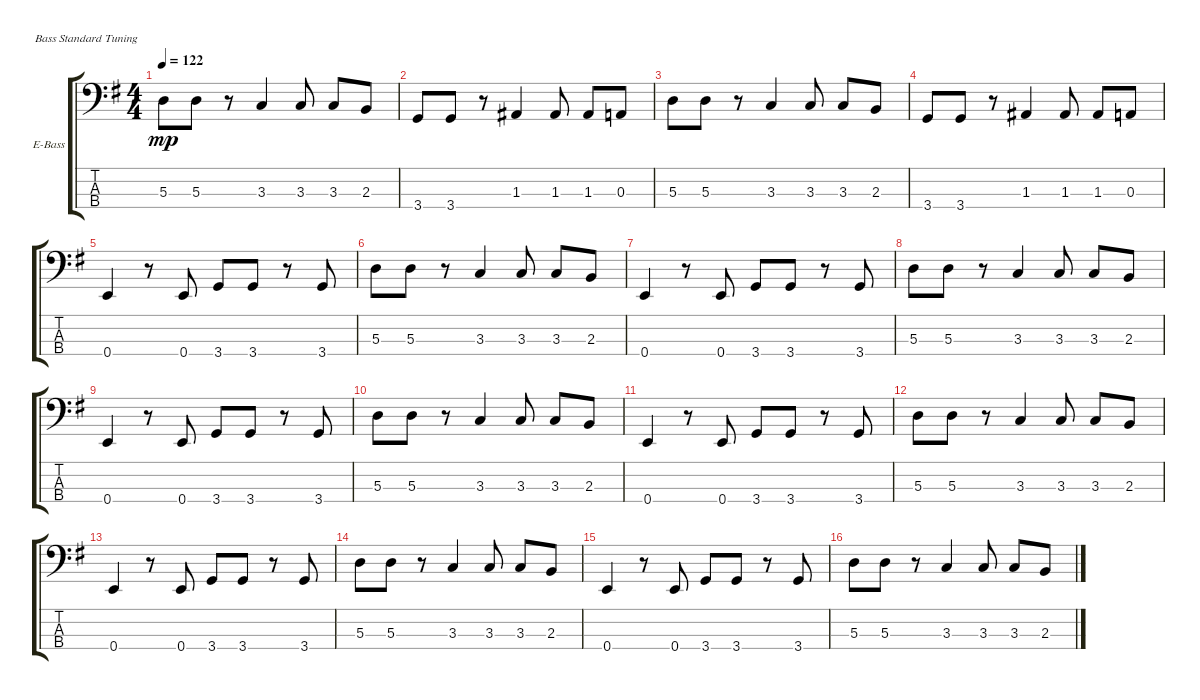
\defaultSystemsLayout 4
\bracketExtendMode groupsimilarinstruments
\firstSystemTrackNameOrientation horizontal
\otherSystemsTrackNameOrientation horizontal
\track ("Electric Bass" "E-Bass") {instrument electricbassfinger}
\staff {score tabs}
\tuning (G2 D2 A1 E1)
\ts (4 4)
\tempo 122
\clef f4
\ks g
5.3.8{dy mp} 5.3.8 r.8 3.3.4 3.3.8 3.3.8 2.3.8 |
3.4.8 3.4.8 r.8 1.3.4 1.3.8 1.3.8 0.3.8 |
5.3.8 5.3.8 r.8 3.3.4 3.3.8 3.3.8 2.3.8 |
3.4.8 3.4.8 r.8 1.3.4 1.3.8 1.3.8 0.3.8 |
0.4.4 r.8 0.4.8 3.4.8 3.4.8 r.8 3.4.8 |
5.3.8 5.3.8 r.8 3.3.4 3.3.8 3.3.8 2.3.8 |
0.4.4 r.8 0.4.8 3.4.8 3.4.8 r.8 3.4.8 |
5.3.8 5.3.8 r.8 3.3.4 3.3.8 3.3.8 2.3.8 |
0.4.4 r.8 0.4.8 3.4.8 3.4.8 r.8 3.4.8 |
5.3.8 5.3.8 r.8 3.3.4 3.3.8 3.3.8 2.3.8 |
0.4.4 r.8 0.4.8 3.4.8 3.4.8 r.8 3.4.8 |
5.3.8 5.3.8 r.8 3.3.4 3.3.8 3.3.8 2.3.8 |
0.4.4 r.8 0.4.8 3.4.8 3.4.8 r.8 3.4.8 |
5.3.8 5.3.8 r.8 3.3.4 3.3.8 3.3.8 2.3.8 |
0.4.4 r.8 0.4.8 3.4.8 3.4.8 r.8 3.4.8 |
5.3.8 5.3.8 r.8 3.3.4 3.3.8 3.3.8 2.3.8
